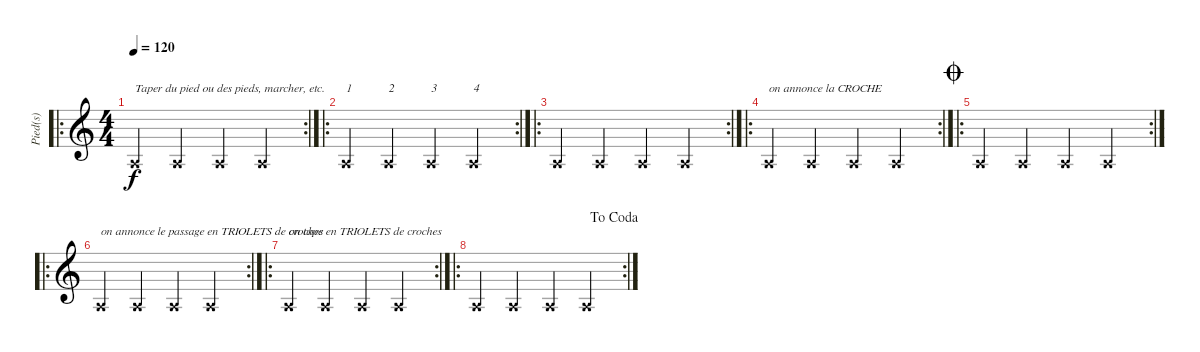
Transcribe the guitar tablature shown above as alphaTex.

\track ("Pied(s)" "Pied(s)") {instrument acousticguitarsteel}
\staff {score}
\tuning (E4 B3 G3 D3 A2 E2) {hide}
\ro
\rc 2
\ts (4 4)
\tempo 120
\clef g2
\ks c
0.5{x}.4{txt "Taper du pied ou des pieds, marcher, etc." dy f instrument acousticguitarsteel} 0.5{x}.4 0.5{x}.4 0.5{x}.4 |
\ro
\rc 2
0.5{x}.4{txt "1"} 0.5{x}.4{txt "2"} 0.5{x}.4{txt "3"} 0.5{x}.4{txt "4"} |
\ro
\rc 2
0.5{x}.4{txt ""} 0.5{x}.4 0.5{x}.4 0.5{x}.4 |
\ro
\rc 2
0.5{x}.4{txt "on annonce la CROCHE"} 0.5{x}.4 0.5{x}.4 0.5{x}.4 |
\ro
\rc 2
\jump coda
0.5{x}.4{txt ""} 0.5{x}.4 0.5{x}.4 0.5{x}.4 |
\ro
\rc 2
0.5{x}.4{txt "on annonce le passage en TRIOLETS de croches"} 0.5{x}.4 0.5{x}.4 0.5{x}.4 |
\ro
\rc 2
0.5{x}.4{txt "on tape en TRIOLETS de croches"} 0.5{x}.4 0.5{x}.4 0.5{x}.4 |
\ro
\rc 2
\jump dacoda
0.5{x}.4{txt ""} 0.5{x}.4 0.5{x}.4 0.5{x}.4
